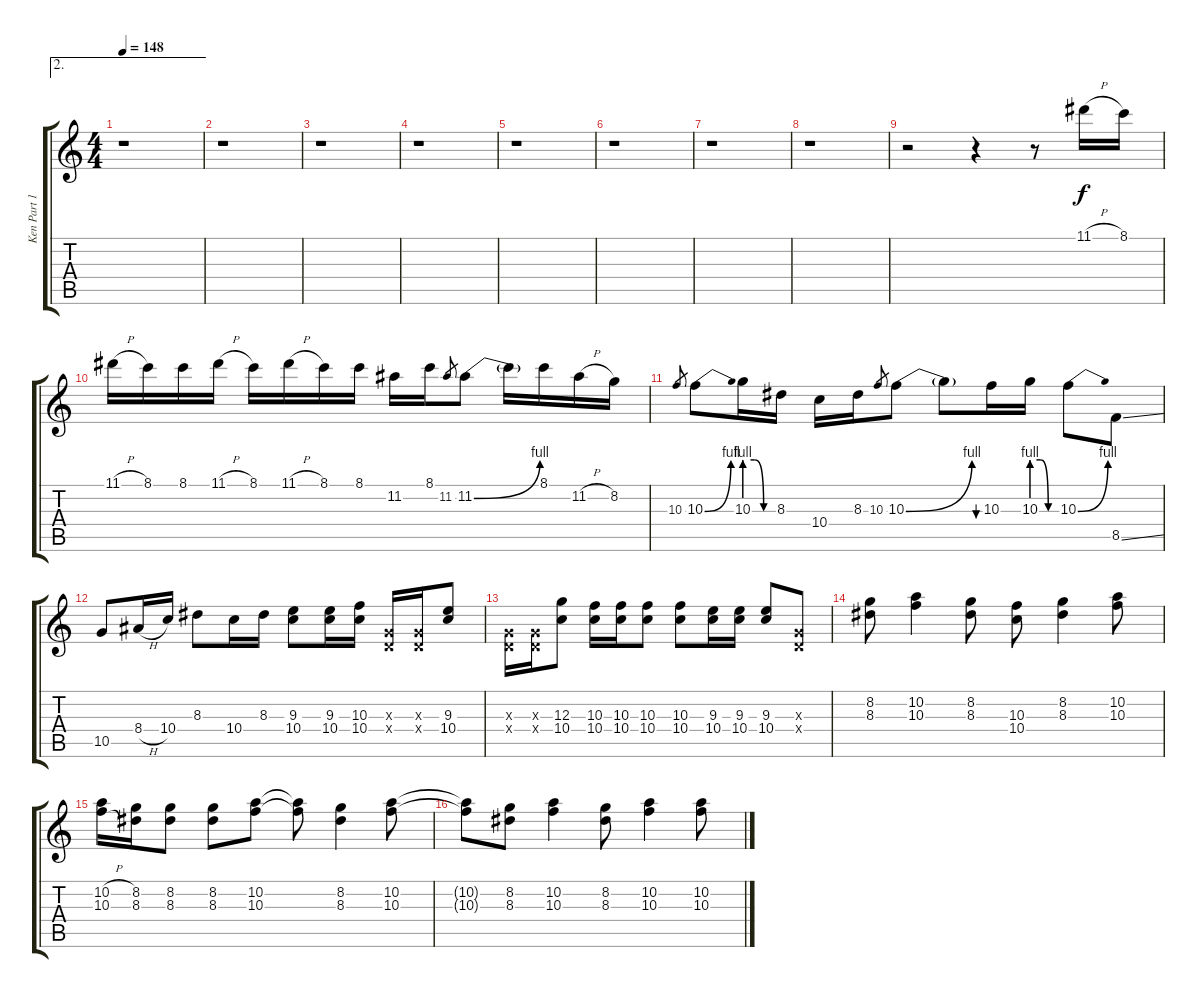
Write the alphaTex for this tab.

\track ("Ken Part 1" "Ken Part 1") {instrument electricguitarclean}
\staff {score tabs}
\tuning (E4 B3 G3 D3 A2 E2) {hide}
\ae 2
\ts (4 4)
\tempo 148
\clef g2
\ks c
r.1{dy f} |
r.1 |
r.1 |
r.1 |
r.1 |
r.1 |
r.1 |
r.1 |
r.2{volume 16 instrument distortionguitar} r.4 r.8 11.1{h}.16 8.1.16 |
11.1{h}.16 8.1.16 8.1.16 11.1{h}.16 8.1.16 11.1{h}.16 8.1.16 8.1.16 11.2.16 8.1.16 11.2.8{gr} 11.2{be (bend 0 0 60 4)}.8 11.2{t}.16 8.1.16 11.2{h}.16 8.2.16 |
10.3.8{gr} 10.3{be (bend 0 0 60 4)}.8 10.3{be (custom 0 4 20 4 40 0 60 0)}.16 8.3.16 10.4.16 8.3.16 10.3.8{gr} 10.3{be (bend 0 0 60 4)}.8 10.3{t}.8 10.3.16{bu 120} 10.3{be (custom 0 4 20 4 40 0 60 0)}.16 10.3{be (bend 0 0 60 4)}.8 8.5{ss}.8 |
10.5.8 8.4{h}.16 10.4.16 8.3.8 10.4.16 8.3.16 (9.3 10.4).8 (9.3 10.4).16 (10.3 10.4).16 (0.3{x} 0.4{x}).16 (0.3{x} 0.4{x}).16 (9.3 10.4).8 |
(0.3{x} 0.4{x}).16 (0.3{x} 0.4{x}).16 (12.3 10.4).8 (10.3 10.4).16 (10.3 10.4).16 (10.3 10.4).8 (10.3 10.4).8 (9.3 10.4).16 (9.3 10.4).16 (9.3 10.4).8 (0.3{x} 0.4{x}).8 |
(8.2 8.3).8 (10.2 10.3).4 (8.2 8.3).8 (10.3 10.4).8 (8.2 8.3).4 (10.2 10.3).8 |
(10.2{h} 10.3{h}).16 (8.2 8.3).16 (8.2 8.3).8 (8.2 8.3).8 (10.2 10.3).8 (10.2{t} 10.3{t}).8 (8.2 8.3).4 (10.2 10.3).8 |
(10.2{t} 10.3{t}).8 (8.2 8.3).8 (10.2 10.3).4 (8.2 8.3).8 (10.2 10.3).4 (10.2 10.3).8
